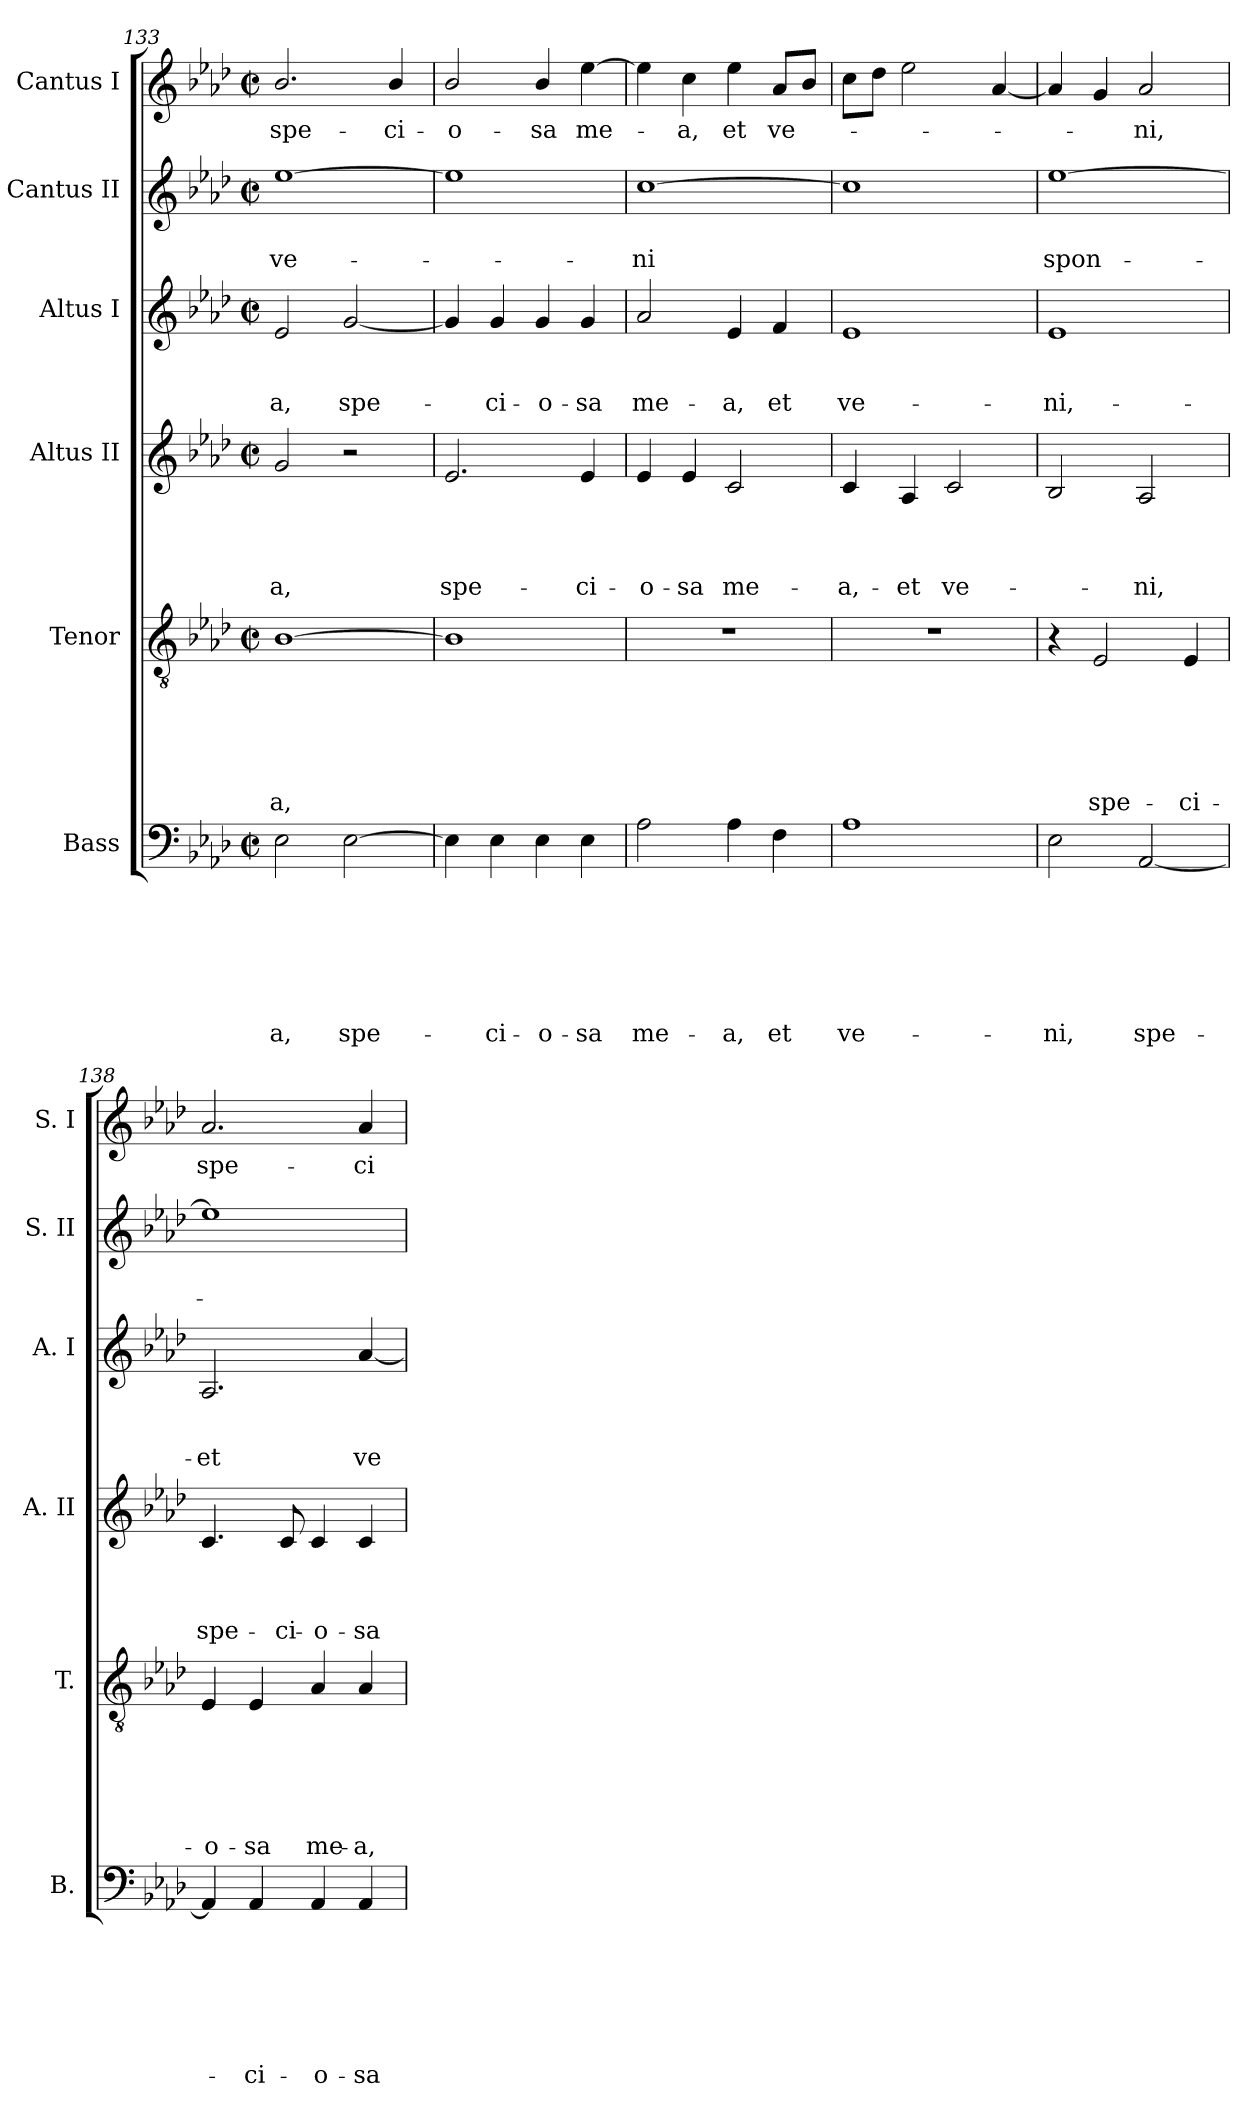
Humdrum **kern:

**kern	**text	**text	**text	**text	**text	**text	**text	**kern	**text	**text	**text	**text	**text	**text	**kern	**text	**text	**text	**text	**kern	**text	**text	**text	**kern	**text	**text	**kern	**text
*part6	*part6	*part6	*part6	*part6	*part6	*part6	*part6	*part5	*part5	*part5	*part5	*part5	*part5	*part5	*part4	*part4	*part4	*part4	*part4	*part3	*part3	*part3	*part3	*part2	*part2	*part2	*part1	*part1
*staff6	*staff6	*staff6	*staff6	*staff6	*staff6	*staff6	*staff6	*staff5	*staff5	*staff5	*staff5	*staff5	*staff5	*staff5	*staff4	*staff4	*staff4	*staff4	*staff4	*staff3	*staff3	*staff3	*staff3	*staff2	*staff2	*staff2	*staff1	*staff1
*I"Bass	*	*	*	*	*	*	*	*I"Tenor	*	*	*	*	*	*	*I"Altus II	*	*	*	*	*I"Altus I	*	*	*	*I"Cantus II	*	*	*I"Cantus I	*
*I'B.	*	*	*	*	*	*	*	*I'T.	*	*	*	*	*	*	*I'A. II	*	*	*	*	*I'A. I	*	*	*	*I'S. II	*	*	*I'S. I	*
*clefF4	*	*	*	*	*	*	*	*clefGv2	*	*	*	*	*	*	*clefG2	*	*	*	*	*clefG2	*	*	*	*clefG2	*	*	*clefG2	*
*k[b-e-a-d-]	*	*	*	*	*	*	*	*k[b-e-a-d-]	*	*	*	*	*	*	*k[b-e-a-d-]	*	*	*	*	*k[b-e-a-d-]	*	*	*	*k[b-e-a-d-]	*	*	*k[b-e-a-d-]	*
*A-:	*	*	*	*	*	*	*	*A-:	*	*	*	*	*	*	*A-:	*	*	*	*	*A-:	*	*	*	*A-:	*	*	*A-:	*
*M2/2	*	*	*	*	*	*	*	*M2/2	*	*	*	*	*	*	*M2/2	*	*	*	*	*M2/2	*	*	*	*M2/2	*	*	*M2/2	*
*met(c|)	*	*	*	*	*	*	*	*met(c|)	*	*	*	*	*	*	*met(c|)	*	*	*	*	*met(c|)	*	*	*	*met(c|)	*	*	*met(c|)	*
=133	=133	=133	=133	=133	=133	=133	=133	=133	=133	=133	=133	=133	=133	=133	=133	=133	=133	=133	=133	=133	=133	=133	=133	=133	=133	=133	=133	=133
!	!	!	!	!	!	!	!LO:LY:b	!	!	!	!	!	!	!LO:LY:b	!	!	!	!	!LO:LY:b	!	!	!	!LO:LY:b	!	!	!LO:LY:b	!	!LO:LY:b
2E-\	.	.	.	.	.	.	-a,	[<1B-	.	.	.	.	.	-a,	2g/	.	.	.	-a,	2e-/	.	.	-a,	[>1ee-	.	ve-	2.b-/	spe-
!	!	!	!	!	!	!	!LO:LY:b	!	!	!	!	!	!	!	!	!	!	!	!	!	!	!	!LO:LY:b	!	!	!	!	!
[>2E-\	.	.	.	.	.	.	spe-	.	.	.	.	.	.	.	2r	.	.	.	.	[<2g/	.	.	spe-	.	.	.	.	.
!	!	!	!	!	!	!	!	!	!	!	!	!	!	!	!	!	!	!	!	!	!	!	!	!	!	!	!	!LO:LY:b
.	.	.	.	.	.	.	.	.	.	.	.	.	.	.	.	.	.	.	.	.	.	.	.	.	.	.	4b-/	-ci-
=134	=134	=134	=134	=134	=134	=134	=134	=134	=134	=134	=134	=134	=134	=134	=134	=134	=134	=134	=134	=134	=134	=134	=134	=134	=134	=134	=134	=134
!	!	!	!	!	!	!	!	!	!	!	!	!	!	!	!	!	!	!	!LO:LY:b	!	!	!	!	!	!	!	!	!LO:LY:b
4E-\]	.	.	.	.	.	.	.	1B-]	.	.	.	.	.	.	2.e-/	.	.	.	spe-	4g/]	.	.	.	1ee-]	.	.	2b-/	-o-
!	!	!	!	!	!	!	!LO:LY:b	!	!	!	!	!	!	!	!	!	!	!	!	!	!	!	!LO:LY:b	!	!	!	!	!
4E-\	.	.	.	.	.	.	-ci-	.	.	.	.	.	.	.	.	.	.	.	.	4g/	.	.	-ci-	.	.	.	.	.
!	!	!	!	!	!	!	!LO:LY:b	!	!	!	!	!	!	!	!	!	!	!	!	!	!	!	!LO:LY:b	!	!	!	!	!LO:LY:b
4E-\	.	.	.	.	.	.	-o-	.	.	.	.	.	.	.	.	.	.	.	.	4g/	.	.	-o-	.	.	.	4b-/	-sa
!	!	!	!	!	!	!	!LO:LY:b	!	!	!	!	!	!	!	!	!	!	!	!LO:LY:b	!	!	!	!LO:LY:b	!	!	!	!	!LO:LY:b
4E-\	.	.	.	.	.	.	-sa	.	.	.	.	.	.	.	4e-/	.	.	.	-ci-	4g/	.	.	-sa	.	.	.	[>4ee-\	me-
=135	=135	=135	=135	=135	=135	=135	=135	=135	=135	=135	=135	=135	=135	=135	=135	=135	=135	=135	=135	=135	=135	=135	=135	=135	=135	=135	=135	=135
!	!	!	!	!	!	!	!LO:LY:b	!	!	!	!	!	!	!	!	!	!	!	!LO:LY:b	!	!	!	!LO:LY:b	!	!	!LO:LY:b	!	!
2A-\	.	.	.	.	.	.	me-	1r	.	.	.	.	.	.	4e-/	.	.	.	-o-	2a-/	.	.	me-	[>1cc	.	-ni	4ee-\]	.
!	!	!	!	!	!	!	!	!	!	!	!	!	!	!	!	!	!	!	!LO:LY:b	!	!	!	!	!	!	!	!	!LO:LY:b
.	.	.	.	.	.	.	.	.	.	.	.	.	.	.	4e-/	.	.	.	-sa	.	.	.	.	.	.	.	4cc\	-a,
!	!	!	!	!	!	!	!LO:LY:b	!	!	!	!	!	!	!	!	!	!	!	!LO:LY:b	!	!	!	!LO:LY:b	!	!	!	!	!LO:LY:b
4A-\	.	.	.	.	.	.	-a,	.	.	.	.	.	.	.	2c/	.	.	.	me-	4e-/	.	.	-a,	.	.	.	4ee-\	et
!	!	!	!	!	!	!	!LO:LY:b	!	!	!	!	!	!	!	!	!	!	!	!	!	!	!	!LO:LY:b	!	!	!	!	!LO:LY:b
4F\	.	.	.	.	.	.	et	.	.	.	.	.	.	.	.	.	.	.	.	4f/	.	.	et	.	.	.	8a-/L	ve-
.	.	.	.	.	.	.	.	.	.	.	.	.	.	.	.	.	.	.	.	.	.	.	.	.	.	.	8b-/J	.
=136	=136	=136	=136	=136	=136	=136	=136	=136	=136	=136	=136	=136	=136	=136	=136	=136	=136	=136	=136	=136	=136	=136	=136	=136	=136	=136	=136	=136
!	!	!	!	!	!	!	!LO:LY:b	!	!	!	!	!	!	!	!	!	!	!	!LO:LY:b	!	!	!	!LO:LY:b	!	!	!	!	!
1A-	.	.	.	.	.	.	ve-	1r	.	.	.	.	.	.	4c/	.	.	.	-a,-	1e-	.	.	ve-	1cc]	.	.	8cc\L	.
.	.	.	.	.	.	.	.	.	.	.	.	.	.	.	.	.	.	.	.	.	.	.	.	.	.	.	8dd-\J	.
!	!	!	!	!	!	!	!	!	!	!	!	!	!	!	!	!	!	!	!LO:LY:b	!	!	!	!	!	!	!	!	!
.	.	.	.	.	.	.	.	.	.	.	.	.	.	.	4A-/	.	.	.	-et	.	.	.	.	.	.	.	2ee-\	.
!	!	!	!	!	!	!	!	!	!	!	!	!	!	!	!	!	!	!	!LO:LY:b	!	!	!	!	!	!	!	!	!
.	.	.	.	.	.	.	.	.	.	.	.	.	.	.	2c/	.	.	.	ve-	.	.	.	.	.	.	.	.	.
.	.	.	.	.	.	.	.	.	.	.	.	.	.	.	.	.	.	.	.	.	.	.	.	.	.	.	[<4a-/	.
!!LO:LB:g=z
=137	=137	=137	=137	=137	=137	=137	=137	=137	=137	=137	=137	=137	=137	=137	=137	=137	=137	=137	=137	=137	=137	=137	=137	=137	=137	=137	=137	=137
!	!	!	!	!	!	!	!LO:LY:b	!	!	!	!	!	!	!	!	!	!	!	!	!	!	!	!LO:LY:b	!	!	!LO:LY:b	!	!
2E-\	.	.	.	.	.	.	-ni,	4r	.	.	.	.	.	.	2B-/	.	.	.	.	1e-	.	.	-ni,-	[>1ee-	.	spon-	4a-/]	.
!	!	!	!	!	!	!	!	!	!	!	!	!	!	!LO:LY:b	!	!	!	!	!	!	!	!	!	!	!	!	!	!
.	.	.	.	.	.	.	.	2E-/	.	.	.	.	.	spe-	.	.	.	.	.	.	.	.	.	.	.	.	4g/	.
!	!	!	!	!	!	!	!LO:LY:b	!	!	!	!	!	!	!	!	!	!	!	!LO:LY:b	!	!	!	!	!	!	!	!	!LO:LY:b
[<2AA-/	.	.	.	.	.	.	spe-	.	.	.	.	.	.	.	2A-/	.	.	.	-ni,	.	.	.	.	.	.	.	2a-/	-ni,
!	!	!	!	!	!	!	!	!	!	!	!	!	!	!LO:LY:b	!	!	!	!	!	!	!	!	!	!	!	!	!	!
.	.	.	.	.	.	.	.	4E-/	.	.	.	.	.	-ci-	.	.	.	.	.	.	.	.	.	.	.	.	.	.
=138	=138	=138	=138	=138	=138	=138	=138	=138	=138	=138	=138	=138	=138	=138	=138	=138	=138	=138	=138	=138	=138	=138	=138	=138	=138	=138	=138	=138
!	!	!	!	!	!	!	!	!	!	!	!	!	!	!LO:LY:b	!	!	!	!	!LO:LY:b	!	!	!	!LO:LY:b	!	!	!	!	!LO:LY:b
4AA-/]	.	.	.	.	.	.	.	4E-/	.	.	.	.	.	-o-	4.c/	.	.	.	spe-	2.A-/	.	.	-et	1ee-]	.	.	2.a-/	spe-
!	!	!	!	!	!	!	!LO:LY:b	!	!	!	!	!	!	!LO:LY:b	!	!	!	!	!	!	!	!	!	!	!	!	!	!
4AA-/	.	.	.	.	.	.	-ci-	4E-/	.	.	.	.	.	-sa	.	.	.	.	.	.	.	.	.	.	.	.	.	.
!	!	!	!	!	!	!	!	!	!	!	!	!	!	!	!	!	!	!	!LO:LY:b	!	!	!	!	!	!	!	!	!
.	.	.	.	.	.	.	.	.	.	.	.	.	.	.	8c/	.	.	.	-ci-	.	.	.	.	.	.	.	.	.
!	!	!	!	!	!	!	!LO:LY:b	!	!	!	!	!	!	!LO:LY:b	!	!	!	!	!LO:LY:b	!	!	!	!	!	!	!	!	!
4AA-/	.	.	.	.	.	.	-o-	4A-/	.	.	.	.	.	me-	4c/	.	.	.	-o-	.	.	.	.	.	.	.	.	.
!	!	!	!	!	!	!	!LO:LY:b	!	!	!	!	!	!	!LO:LY:b	!	!	!	!	!LO:LY:b	!	!	!	!LO:LY:b	!	!	!	!	!LO:LY:b
4AA-/	.	.	.	.	.	.	-sa	4A-/	.	.	.	.	.	-a,	4c/	.	.	.	-sa	[<4a-/	.	.	ve-	.	.	.	4a-/	-ci-
=	=	=	=	=	=	=	=	=	=	=	=	=	=	=	=	=	=	=	=	=	=	=	=	=	=	=	=	=
*-	*-	*-	*-	*-	*-	*-	*-	*-	*-	*-	*-	*-	*-	*-	*-	*-	*-	*-	*-	*-	*-	*-	*-	*-	*-	*-	*-	*-
